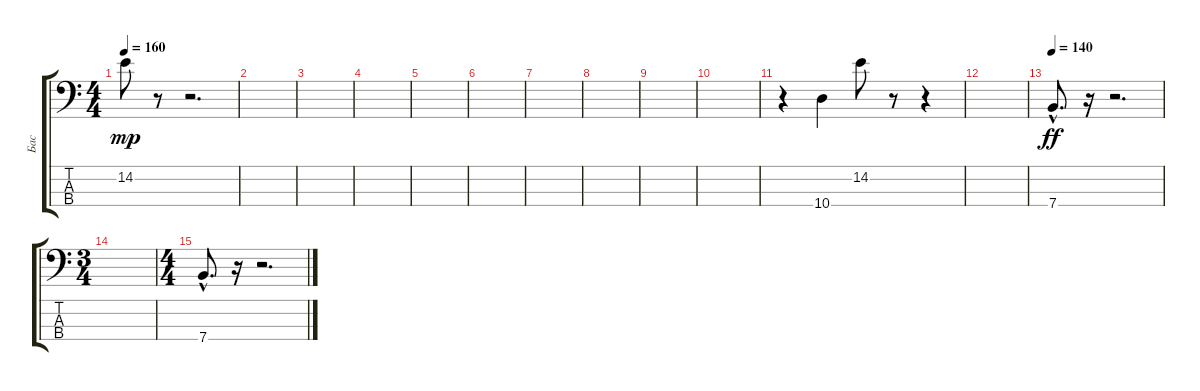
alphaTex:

\track ("Бас" "Бас") {instrument electricbassfinger}
\staff {score tabs}
\tuning (G2 D2 A1 E1) {hide}
\ts (4 4)
\tempo 160
\clef f4
\ks c
14.2.8{dy mp} r.8 r.2{d} |
|
|
|
|
|
|
|
|
|
r.4{volume 9} 10.4.4 14.2.8 r.8 r.4 |
|
\tempo 140
7.4{hac}.8{d dy ff} r.16 r.2{d} |
\ts (3 4)
|
\ts (4 4)
7.4{hac}.8{d} r.16 r.2{d}
